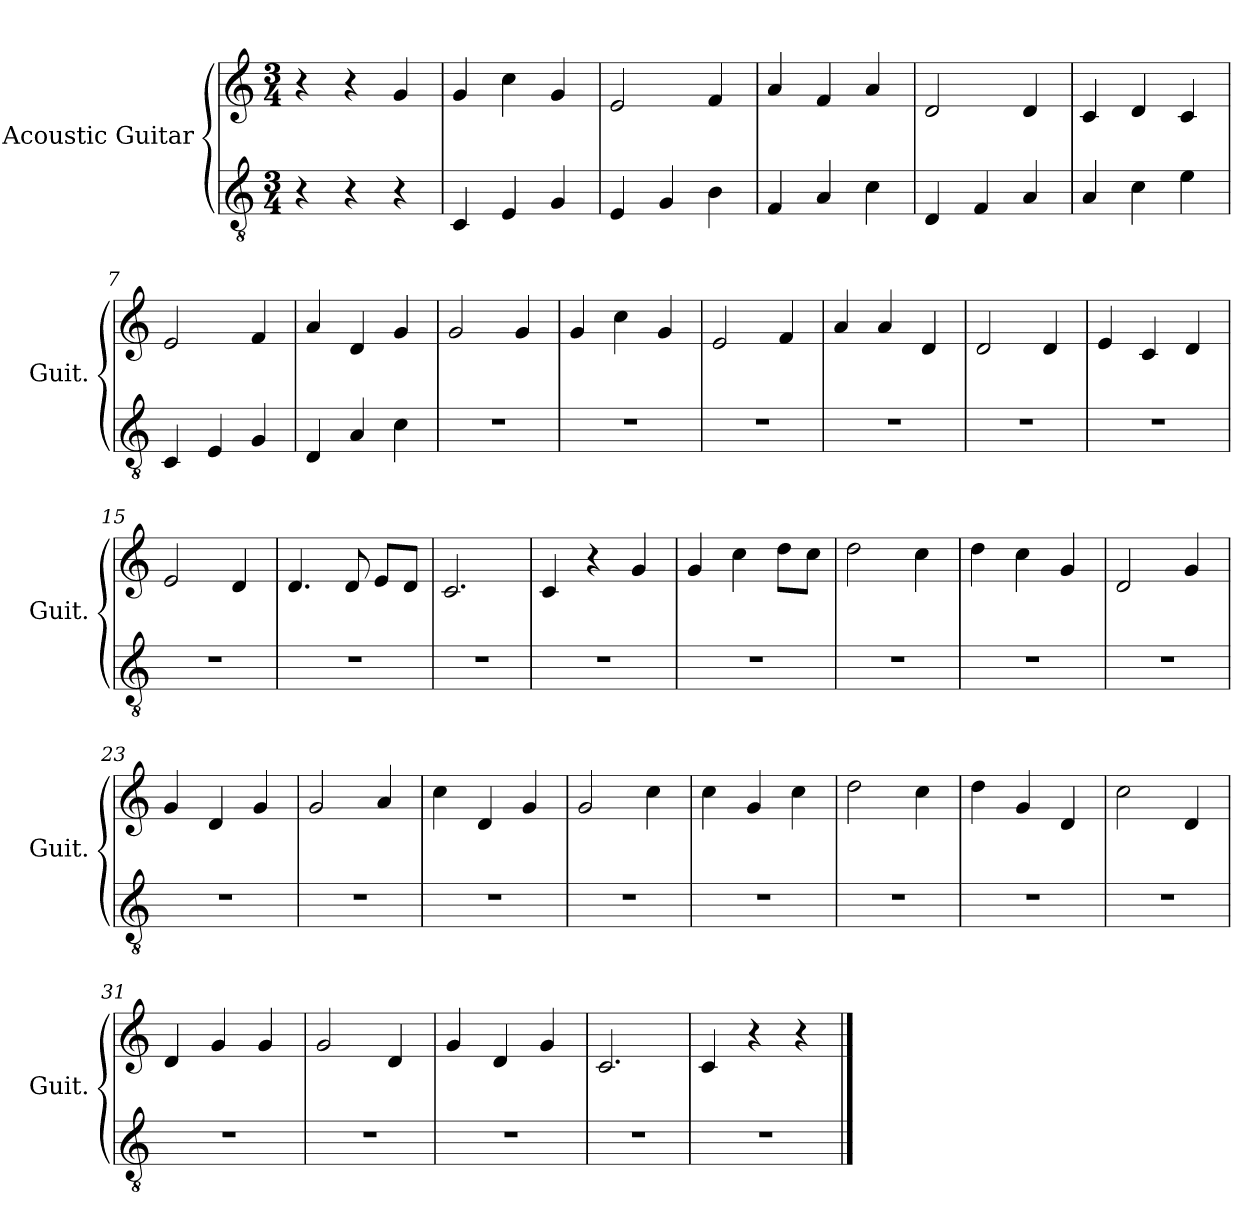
**kern	**kern
*part1	*part1
*staff2	*staff1
*I"Acoustic Guitar	*
*I'Guit.	*
*stria5	*
*clefGv2	*clefG2
*k[]	*k[]
*M3/4	*M3/4
*MM120	*MM120
=1	=1
4r	4r
4r	4r
4r	4g/
=2	=2
4C/	4g/
4E/	4cc\
4G/	4g/
=3	=3
4E/	2e/
4G/	.
4B\	4f/
=4	=4
4F/	4a/
4A/	4f/
4c\	4a/
=5	=5
4D/	2d/
4F/	.
4A/	4d/
=6	=6
4A/	4c/
4c\	4d/
4e\	4c/
=7	=7
4C/	2e/
4E/	.
4G/	4f/
=8	=8
4D/	4a/
4A/	4d/
4c\	4g/
=9	=9
2.r	2g/
.	4g/
=10	=10
2.r	4g/
.	4cc\
.	4g/
=11	=11
2.r	2e/
.	4f/
=12	=12
2.r	4a/
.	4a/
.	4d/
=13	=13
2.r	2d/
.	4d/
=14	=14
2.r	4e/
.	4c/
.	4d/
=15	=15
2.r	2e/
.	4d/
=16	=16
2.r	4.d/
.	8d/
.	8e/L
.	8d/J
=17	=17
2.r	2.c/
=18	=18
2.r	4c/
.	4r
.	4g/
=19	=19
2.r	4g/
.	4cc\
.	8dd\L
.	8cc\J
=20	=20
2.r	2dd\
.	4cc\
=21	=21
2.r	4dd\
.	4cc\
.	4g/
=22	=22
2.r	2d/
.	4g/
=23	=23
2.r	4g/
.	4d/
.	4g/
=24	=24
2.r	2g/
.	4a/
=25	=25
2.r	4cc\
.	4d/
.	4g/
=26	=26
2.r	2g/
.	4cc\
=27	=27
2.r	4cc\
.	4g/
.	4cc\
=28	=28
2.r	2dd\
.	4cc\
=29	=29
2.r	4dd\
.	4g/
.	4d/
=30	=30
2.r	2cc\
.	4d/
=31	=31
2.r	4d/
.	4g/
.	4g/
=32	=32
2.r	2g/
.	4d/
=33	=33
2.r	4g/
.	4d/
.	4g/
=34	=34
2.r	2.c/
=35	=35
2.r	4c/
.	4r
.	4r
==	==
*-	*-
